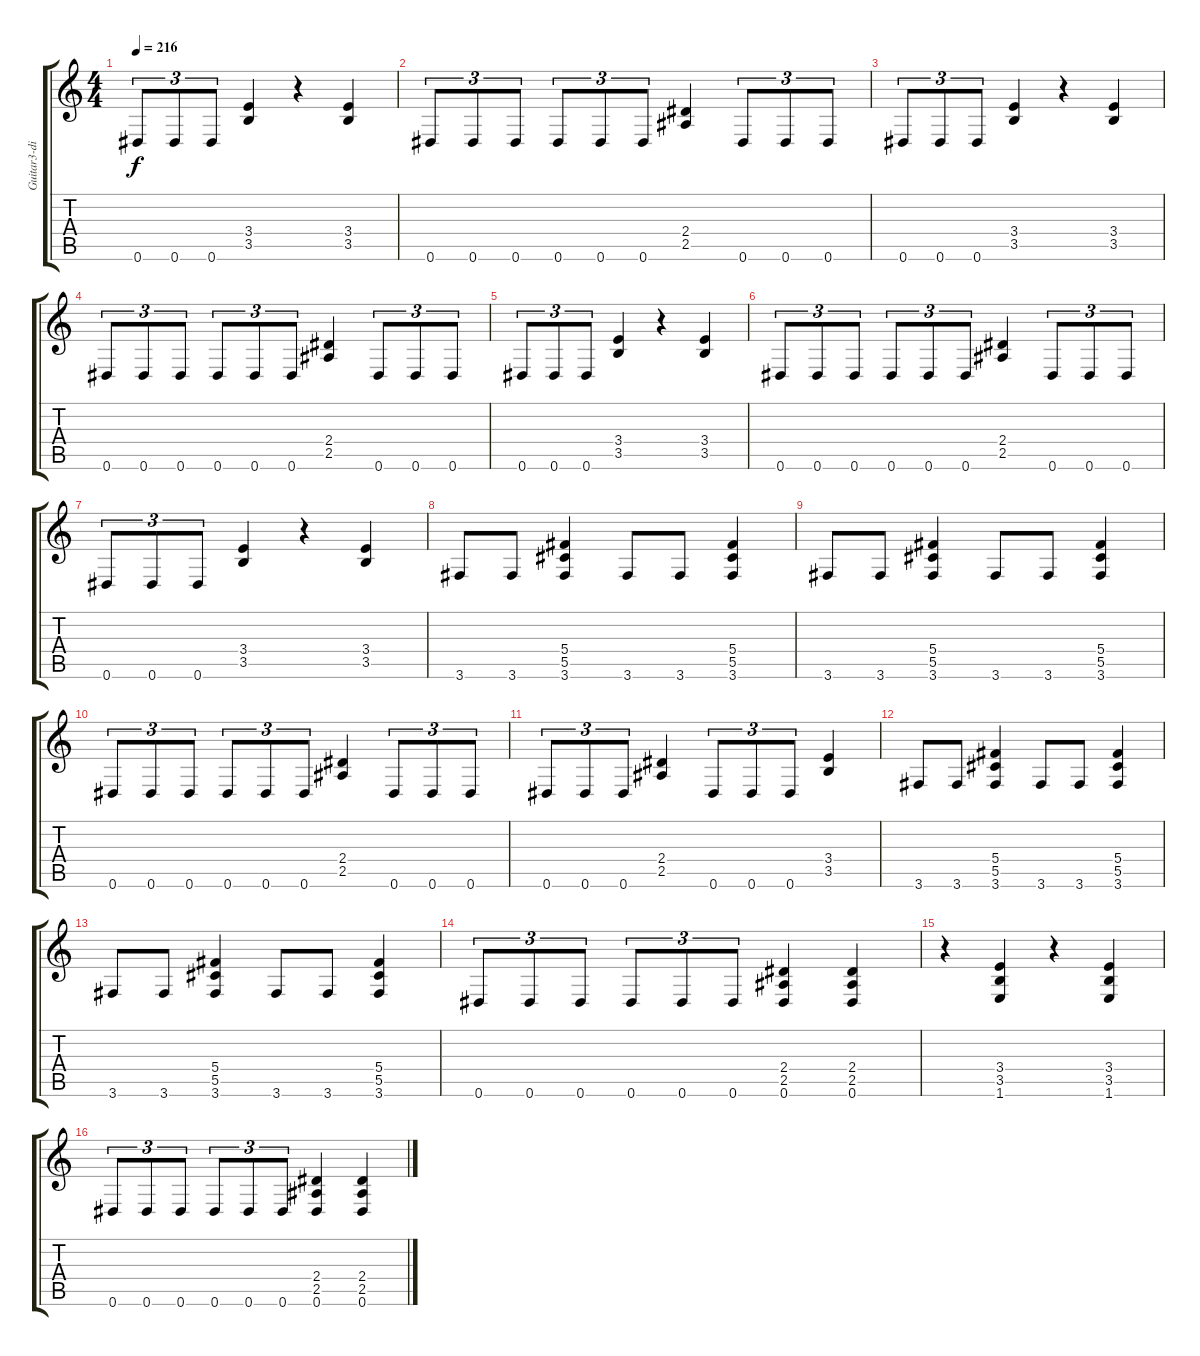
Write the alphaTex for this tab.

\track ("Guitar3-dist" "Guitar3-di") {instrument distortionguitar}
\staff {score tabs}
\tuning (Eb4 Bb3 Gb3 Db3 Ab2 Eb2) {hide}
\ts (4 4)
\tempo 216
\clef g2
\ks c
0.6.8{tu (3 2) dy f} 0.6.8{tu (3 2)} 0.6.8{tu (3 2)} (3.4 3.5).4 r.4 (3.4 3.5).4 |
0.6.8{tu (3 2)} 0.6.8{tu (3 2)} 0.6.8{tu (3 2)} 0.6.8{tu (3 2)} 0.6.8{tu (3 2)} 0.6.8{tu (3 2)} (2.4 2.5).4 0.6.8{tu (3 2)} 0.6.8{tu (3 2)} 0.6.8{tu (3 2)} |
0.6.8{tu (3 2)} 0.6.8{tu (3 2)} 0.6.8{tu (3 2)} (3.4 3.5).4 r.4 (3.4 3.5).4 |
0.6.8{tu (3 2)} 0.6.8{tu (3 2)} 0.6.8{tu (3 2)} 0.6.8{tu (3 2)} 0.6.8{tu (3 2)} 0.6.8{tu (3 2)} (2.4 2.5).4 0.6.8{tu (3 2)} 0.6.8{tu (3 2)} 0.6.8{tu (3 2)} |
0.6.8{tu (3 2)} 0.6.8{tu (3 2)} 0.6.8{tu (3 2)} (3.4 3.5).4 r.4 (3.4 3.5).4 |
0.6.8{tu (3 2)} 0.6.8{tu (3 2)} 0.6.8{tu (3 2)} 0.6.8{tu (3 2)} 0.6.8{tu (3 2)} 0.6.8{tu (3 2)} (2.4 2.5).4 0.6.8{tu (3 2)} 0.6.8{tu (3 2)} 0.6.8{tu (3 2)} |
0.6.8{tu (3 2)} 0.6.8{tu (3 2)} 0.6.8{tu (3 2)} (3.4 3.5).4 r.4 (3.4 3.5).4 |
3.6.8 3.6.8 (5.4 5.5 3.6).4 3.6.8 3.6.8 (5.4 5.5 3.6).4 |
3.6.8 3.6.8 (5.4 5.5 3.6).4 3.6.8 3.6.8 (5.4 5.5 3.6).4 |
0.6.8{tu (3 2)} 0.6.8{tu (3 2)} 0.6.8{tu (3 2)} 0.6.8{tu (3 2)} 0.6.8{tu (3 2)} 0.6.8{tu (3 2)} (2.4 2.5).4 0.6.8{tu (3 2)} 0.6.8{tu (3 2)} 0.6.8{tu (3 2)} |
0.6.8{tu (3 2)} 0.6.8{tu (3 2)} 0.6.8{tu (3 2)} (2.4 2.5).4 0.6.8{tu (3 2)} 0.6.8{tu (3 2)} 0.6.8{tu (3 2)} (3.4 3.5).4 |
3.6.8 3.6.8 (5.4 5.5 3.6).4 3.6.8 3.6.8 (5.4 5.5 3.6).4 |
3.6.8 3.6.8 (5.4 5.5 3.6).4 3.6.8 3.6.8 (5.4 5.5 3.6).4 |
0.6.8{tu (3 2)} 0.6.8{tu (3 2)} 0.6.8{tu (3 2)} 0.6.8{tu (3 2)} 0.6.8{tu (3 2)} 0.6.8{tu (3 2)} (2.4 2.5 0.6).4 (2.4 2.5 0.6).4 |
r.4 (3.4 3.5 1.6).4 r.4 (3.4 3.5 1.6).4 |
0.6.8{tu (3 2)} 0.6.8{tu (3 2)} 0.6.8{tu (3 2)} 0.6.8{tu (3 2)} 0.6.8{tu (3 2)} 0.6.8{tu (3 2)} (2.4 2.5 0.6).4 (2.4 2.5 0.6).4
